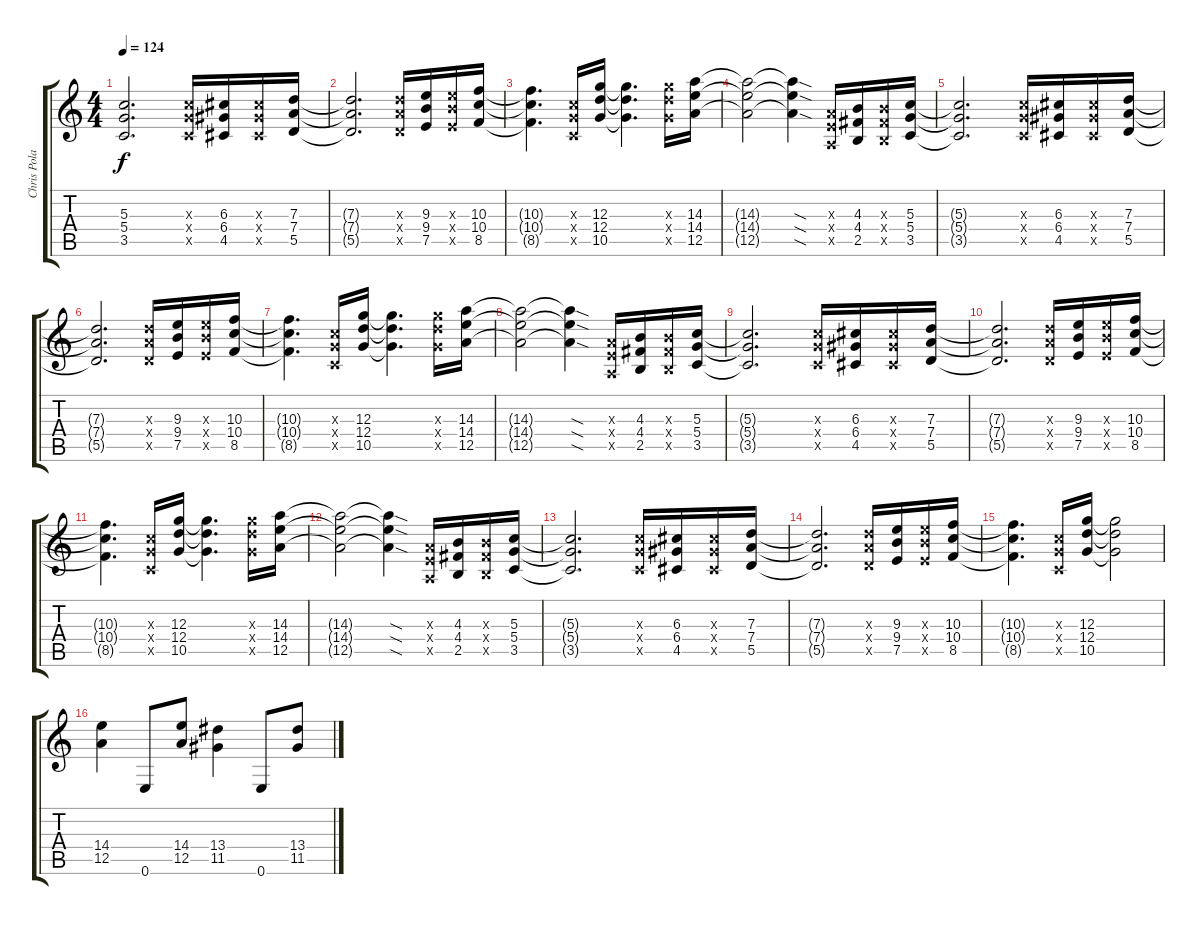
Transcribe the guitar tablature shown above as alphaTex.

\track ("Chris Poland" "Chris Pola") {instrument distortionguitar}
\staff {score tabs}
\tuning (E4 B3 G3 D3 A2 E2) {hide}
\ts (4 4)
\tempo 124
\clef g2
\ks c
(5.3{t} 5.4{t} 3.5{t}).2{d dy f} (5.3{x} 5.4{x} 3.5{x}).16 (6.3 6.4 4.5).16 (6.3{x} 6.4{x} 4.5{x}).16 (7.3 7.4 5.5).16 |
(7.3{t} 7.4{t} 5.5{t}).2{d} (7.3{x} 7.4{x} 5.5{x}).16 (9.3 9.4 7.5).16 (9.3{x} 9.4{x} 7.5{x}).16 (10.3 10.4 8.5).16 |
(10.3{t} 10.4{t} 8.5{t}).4{d} (5.3{x} 5.4{x} 3.5{x}).16 (12.3 12.4 10.5).16 (12.3{t} 12.4{t} 10.5{t}).4{d} (12.3{x} 12.4{x} 10.5{x}).16 (14.3 14.4 12.5).16 |
(14.3{t} 14.4{t} 12.5{t}).2 (14.3{sod t} 14.4{sod t} 12.5{sod t}).4 (2.3{x} 2.4{x} 0.5{x}).16 (4.3 4.4 2.5).16 (4.3{x} 4.4{x} 2.5{x}).16 (5.3 5.4 3.5).16 |
(5.3{t} 5.4{t} 3.5{t}).2{d} (5.3{x} 5.4{x} 3.5{x}).16 (6.3 6.4 4.5).16 (6.3{x} 6.4{x} 4.5{x}).16 (7.3 7.4 5.5).16 |
(7.3{t} 7.4{t} 5.5{t}).2{d} (7.3{x} 7.4{x} 5.5{x}).16 (9.3 9.4 7.5).16 (9.3{x} 9.4{x} 7.5{x}).16 (10.3 10.4 8.5).16 |
(10.3{t} 10.4{t} 8.5{t}).4{d} (5.3{x} 5.4{x} 3.5{x}).16 (12.3 12.4 10.5).16 (12.3{t} 12.4{t} 10.5{t}).4{d} (12.3{x} 12.4{x} 10.5{x}).16 (14.3 14.4 12.5).16 |
(14.3{t} 14.4{t} 12.5{t}).2 (14.3{sod t} 14.4{sod t} 12.5{sod t}).4 (2.3{x} 2.4{x} 0.5{x}).16 (4.3 4.4 2.5).16 (4.3{x} 4.4{x} 2.5{x}).16 (5.3 5.4 3.5).16 |
(5.3{t} 5.4{t} 3.5{t}).2{d} (5.3{x} 5.4{x} 3.5{x}).16 (6.3 6.4 4.5).16 (6.3{x} 6.4{x} 4.5{x}).16 (7.3 7.4 5.5).16 |
(7.3{t} 7.4{t} 5.5{t}).2{d} (7.3{x} 7.4{x} 5.5{x}).16 (9.3 9.4 7.5).16 (9.3{x} 9.4{x} 7.5{x}).16 (10.3 10.4 8.5).16 |
(10.3{t} 10.4{t} 8.5{t}).4{d} (5.3{x} 5.4{x} 3.5{x}).16 (12.3 12.4 10.5).16 (12.3{t} 12.4{t} 10.5{t}).4{d} (12.3{x} 12.4{x} 10.5{x}).16 (14.3 14.4 12.5).16 |
(14.3{t} 14.4{t} 12.5{t}).2 (14.3{sod t} 14.4{sod t} 12.5{sod t}).4 (2.3{x} 2.4{x} 0.5{x}).16 (4.3 4.4 2.5).16 (4.3{x} 4.4{x} 2.5{x}).16 (5.3 5.4 3.5).16 |
(5.3{t} 5.4{t} 3.5{t}).2{d} (5.3{x} 5.4{x} 3.5{x}).16 (6.3 6.4 4.5).16 (6.3{x} 6.4{x} 4.5{x}).16 (7.3 7.4 5.5).16 |
(7.3{t} 7.4{t} 5.5{t}).2{d} (7.3{x} 7.4{x} 5.5{x}).16 (9.3 9.4 7.5).16 (9.3{x} 9.4{x} 7.5{x}).16 (10.3 10.4 8.5).16 |
(10.3{t} 10.4{t} 8.5{t}).4{d} (5.3{x} 5.4{x} 3.5{x}).16 (12.3 12.4 10.5).16 (12.3{t} 12.4{t} 10.5{t}).2 |
(14.4 12.5).4 0.6.8 (14.4 12.5).8 (13.4 11.5).4 0.6.8 (13.4 11.5).8
